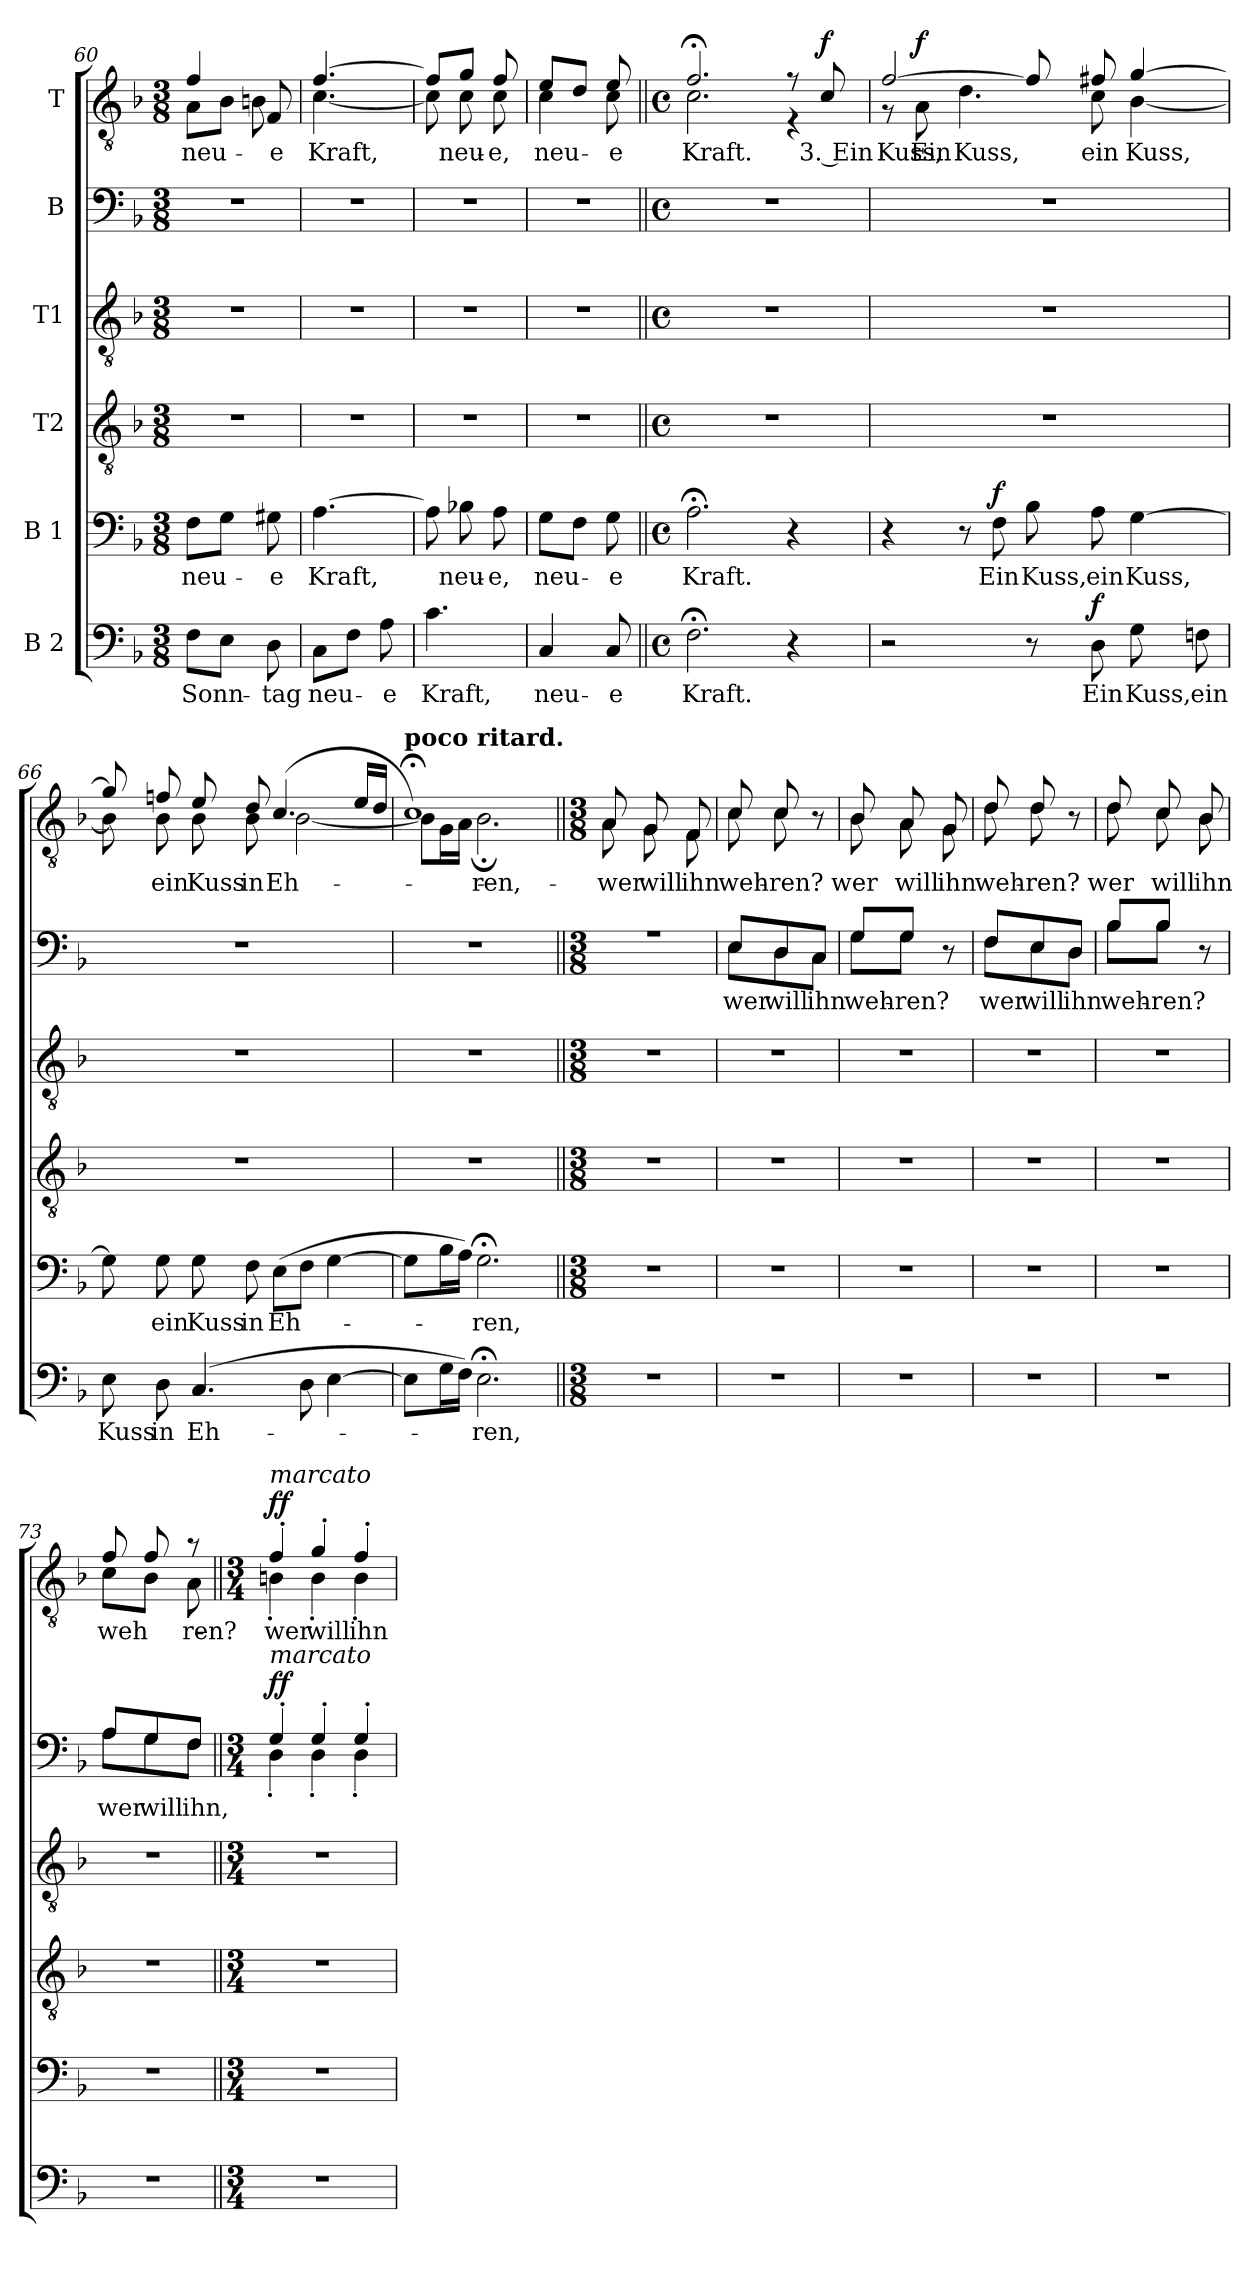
**kern	**text	**dynam	**kern	**text	**dynam	**kern	**kern	**kern	**text	**dynam	**kern	**text	**dynam
*part6	*part6	*part6	*part5	*part5	*part5	*part4	*part3	*part2	*part2	*part2	*part1	*part1	*part1
*staff6	*staff6	*staff6	*staff5	*staff5	*staff5	*staff4	*staff3	*staff2	*staff2	*staff2	*staff1	*staff1	*staff1
*I"B 2	*	*	*I"B 1	*	*	*I"T2	*I"T1	*I"B	*	*	*I"T	*	*
!!LO:PB:g=z
*clefF4	*	*	*clefF4	*	*	*clefGv2	*clefGv2	*clefF4	*	*	*clefGv2	*	*
*k[b-]	*	*	*k[b-]	*	*	*k[b-]	*k[b-]	*k[b-]	*	*	*k[b-]	*	*
*M3/8	*	*	*M3/8	*	*	*M3/8	*M3/8	*M3/8	*	*	*M3/8	*	*
=60	=60	=60	=60	=60	=60	=60	=60	=60	=60	=60	=60	=60	=60
!	!LO:LY:b	!	!	!LO:LY:b	!	!	!	!	!	!	!	!LO:LY:b	!
*	*	*	*	*	*	*	*	*	*	*	*^	*	*
!	!	!	!	!	!	!	!	!	!	!	!	!	!LO:LY:b	!
8F\L	Sonn-	.	8F\L	neu-	.	4.r	4.r	4.r	.	.	4f/	8A\L	neu-	.
8E\J	.	.	8G\J	.	.	.	.	.	.	.	.	8B-\J	.	.
!	!LO:LY:b	!	!	!LO:LY:b	!	!	!	!	!	!	!	!	!LO:LY:b	!
!	!	!	!	!	!	!	!	!	!	!	!	!	!LO:LY:b	!
8D\	-tag	.	8G#X\	-e	.	.	.	.	.	.	8F/	8Bn\	-e	.
=61	=61	=61	=61	=61	=61	=61	=61	=61	=61	=61	=61	=61	=61	=61
!	!LO:LY:b	!	!	!LO:LY:b	!	!	!	!	!	!	!	!	!LO:LY:b	!
!	!	!	!	!	!	!	!	!	!	!	!	!	!LO:LY:b	!
8C\L	neu-	.	[4.A\	Kraft,	.	4.r	4.r	4.r	.	.	[4.f/	[4.c\	Kraft,	.
8F\J	.	.	.	.	.	.	.	.	.	.	.	.	.	.
!	!LO:LY:b	!	!	!	!	!	!	!	!	!	!	!	!	!
8A\	-e	.	.	.	.	.	.	.	.	.	.	.	.	.
=62	=62	=62	=62	=62	=62	=62	=62	=62	=62	=62	=62	=62	=62	=62
!	!LO:LY:b	!	!	!	!	!	!	!	!	!	!	!	!	!
4.c\	Kraft,	.	8A\]	.	.	4.r	4.r	4.r	.	.	8f/L]	8c\]	.	.
!	!	!	!	!LO:LY:b	!	!	!	!	!	!	!	!	!LO:LY:b	!
.	.	.	8B-X\	neu-	.	.	.	.	.	.	8g/J	8c\	neu-	.
!	!	!	!	!LO:LY:b	!	!	!	!	!	!	!	!	!LO:LY:b	!
!	!	!	!	!	!	!	!	!	!	!	!	!	!LO:LY:b	!
.	.	.	8A\	-e,	.	.	.	.	.	.	8f/	8c\	-e,	.
=63	=63	=63	=63	=63	=63	=63	=63	=63	=63	=63	=63	=63	=63	=63
!	!LO:LY:b	!	!	!LO:LY:b	!	!	!	!	!	!	!	!	!LO:LY:b	!
4C/	neu-	.	8G\L	neu-	.	4.r	4.r	4.r	.	.	8e/L	4c\	neu-	.
.	.	.	8F\J	.	.	.	.	.	.	.	8d/J	.	.	.
!	!LO:LY:b	!	!	!LO:LY:b	!	!	!	!	!	!	!	!	!LO:LY:b	!
8C/	-e	.	8G\	-e	.	.	.	.	.	.	8e/	8c\	-e	.
=64||	=64||	=64||	=64||	=64||	=64||	=64||	=64||	=64||	=64||	=64||	=64||	=64||	=64||	=64||
*M4/4	*	*	*M4/4	*	*	*M4/4	*M4/4	*M4/4	*	*	*M4/4	*	*	*
*met(c)	*	*	*met(c)	*	*	*met(c)	*met(c)	*met(c)	*	*	*met(c)	*	*	*
!	!LO:LY:b	!	!	!LO:LY:b	!	!	!	!	!	!	!	!	!LO:LY:b	!
2.F;<\	Kraft.	.	2.A;<\	Kraft.	.	1r	1r	1r	.	.	2.f;</	2.c\	Kraft.	.
4r	.	.	4r	.	.	.	.	.	.	.	8r	4r	.	.
!	!	!	!	!	!	!	!	!	!	!	!	!	!LO:LY:b	!LO:DY:a
.	.	.	.	.	.	.	.	.	.	.	8c/	.	3. Ein	f
!!LO:LB:g=z	!!
=65	=65	=65	=65	=65	=65	=65	=65	=65	=65	=65	=65	=65	=65	=65
!	!	!	!	!	!	!	!	!	!	!	!	!	!LO:LY:b	!
2r	.	.	4r	.	.	1r	1r	1r	.	.	[2f/	8r	Kuss,	.
!	!	!	!	!	!	!	!	!	!	!	!	!	!LO:LY:b	!LO:DY:b
.	.	.	.	.	.	.	.	.	.	.	.	8A\	Ein	f
!	!	!	!	!	!	!	!	!	!	!	!	!	!LO:LY:b	!
.	.	.	8r	.	.	.	.	.	.	.	.	4.d\	Kuss,	.
!	!	!	!	!LO:LY:b	!LO:DY:a	!	!	!	!	!	!	!	!	!
.	.	.	8F\	Ein	f	.	.	.	.	.	.	.	.	.
!	!	!	!	!LO:LY:b	!	!	!	!	!	!	!	!	!	!
8r	.	.	8B-\	Kuss,	.	.	.	.	.	.	8f/]	.	.	.
!	!LO:LY:b	!LO:DY:a	!	!LO:LY:b	!	!	!	!	!	!	!	!	!LO:LY:b	!
8D\	Ein	f	8A\	ein	.	.	.	.	.	.	8f#X/	8c\	ein	.
!	!LO:LY:b	!	!	!LO:LY:b	!	!	!	!	!	!	!	!	!LO:LY:b	!
8G\	Kuss,	.	[4G\	Kuss,	.	.	.	.	.	.	[4g/	[4B-\	Kuss,	.
!	!LO:LY:b	!	!	!	!	!	!	!	!	!	!	!	!	!
8Fn\	ein	.	.	.	.	.	.	.	.	.	.	.	.	.
=66	=66	=66	=66	=66	=66	=66	=66	=66	=66	=66	=66	=66	=66	=66
!	!LO:LY:b	!	!	!	!	!	!	!	!	!	!	!	!	!
8E\	Kuss	.	8G\]	.	.	1r	1r	1r	.	.	8g/]	8B-\]	.	.
!	!LO:LY:b	!	!	!LO:LY:b	!	!	!	!	!	!	!	!	!LO:LY:b	!
8D\	in	.	8G\	ein	.	.	.	.	.	.	8fn/	8B-\	ein	.
!	!LO:LY:b	!	!	!LO:LY:b	!	!	!	!	!	!	!	!	!LO:LY:b	!
(4.C/	Eh-	.	8G\	Kuss	.	.	.	.	.	.	8e/	8B-\	Kuss	.
!	!	!	!	!LO:LY:b	!	!	!	!	!	!	!	!	!LO:LY:b	!
.	.	.	8F\	in	.	.	.	.	.	.	8d/	8B-\	in	.
!	!	!	!	!LO:LY:b	!	!	!	!	!	!	!	!	!LO:LY:b	!
.	.	.	(8E\L	Eh-	.	.	.	.	.	.	(4.c/	[2B-\	Eh-	.
8D\	.	.	8F\J	.	.	.	.	.	.	.	.	.	.	.
[4E\	.	.	[4G\	.	.	.	.	.	.	.	.	.	.	.
.	.	.	.	.	.	.	.	.	.	.	16e/LL	.	.	.
.	.	.	.	.	.	.	.	.	.	.	16d/JJ	.	.	.
=67	=67	=67	=67	=67	=67	=67	=67	=67	=67	=67	=67	=67	=67	=67
!	!	!	!	!	!	!	!	!	!	!	!LO:TX:a:B:t=poco ritard.	!	!	!
8E\L]	.	.	8G\L]	.	.	1r	1r	1r	.	.	1c;<)	8B-\L]	.	.
16G\L	.	.	16B-\L	.	.	.	.	.	.	.	.	16G\L	.	.
16F\JJ)	.	.	16A\JJ)	.	.	.	.	.	.	.	.	16A\JJ	.	.
!	!LO:LY:b	!	!	!LO:LY:b	!	!	!	!	!	!	!	!	!LO:LY:b	!
2.E;<\	-ren,	.	2.G;<\	-ren,	.	.	.	.	.	.	.	2.B-;\	-ren,	.
!!LO:LB:g=z	!!
=68||	=68||	=68||	=68||	=68||	=68||	=68||	=68||	=68||	=68||	=68||	=68||	=68||	=68||	=68||
*M3/8	*	*	*M3/8	*	*	*M3/8	*M3/8	*M3/8	*	*	*M3/8	*	*	*
*	*	*	*	*	*	*	*	*^	*	*	*	*	*	*
!	!	!	!	!	!	!	!	!	!	!	!	!	!	!LO:LY:b	!
4.r	.	.	4.r	.	.	4.r	4.r	4.r	4.ryy	.	.	8A/	8A\	wer	.
!	!	!	!	!	!	!	!	!	!	!	!	!	!	!LO:LY:b	!
.	.	.	.	.	.	.	.	.	.	.	.	8G/	8G\	will	.
!	!	!	!	!	!	!	!	!	!	!	!	!	!	!LO:LY:b	!
.	.	.	.	.	.	.	.	.	.	.	.	8F/	8F\	ihn	.
=69	=69	=69	=69	=69	=69	=69	=69	=69	=69	=69	=69	=69	=69	=69	=69
!	!	!	!	!	!	!	!	!	!	!LO:LY:b	!	!	!	!LO:LY:b	!
4.r	.	.	4.r	.	.	4.r	4.r	8E/L	8E\L	wer	.	8c/	8c\	weh-	.
!	!	!	!	!	!	!	!	!	!	!LO:LY:b	!	!	!	!LO:LY:b	!
.	.	.	.	.	.	.	.	8D/	8D\	will	.	8c/	8c\	-ren?	.
!	!	!	!	!	!	!	!	!	!	!LO:LY:b	!	!	!	!	!
.	.	.	.	.	.	.	.	8C/J	8C\J	ihn	.	8r	8ryy	.	.
=70	=70	=70	=70	=70	=70	=70	=70	=70	=70	=70	=70	=70	=70	=70	=70
!	!	!	!	!	!	!	!	!	!	!LO:LY:b	!	!	!	!LO:LY:b	!
4.r	.	.	4.r	.	.	4.r	4.r	8G/L	8G\L	weh-	.	8B-/	8B-\	wer	.
!	!	!	!	!	!	!	!	!	!	!LO:LY:b	!	!	!	!LO:LY:b	!
.	.	.	.	.	.	.	.	8G/J	8G\J	-ren?	.	8A/	8A\	will	.
!	!	!	!	!	!	!	!	!	!	!	!	!	!	!LO:LY:b	!
.	.	.	.	.	.	.	.	8r	8ryy	.	.	8G/	8G\	ihn	.
=71	=71	=71	=71	=71	=71	=71	=71	=71	=71	=71	=71	=71	=71	=71	=71
!	!	!	!	!	!	!	!	!	!	!LO:LY:b	!	!	!	!LO:LY:b	!
4.r	.	.	4.r	.	.	4.r	4.r	8F/L	8F\L	wer	.	8d/	8d\	weh-	.
!	!	!	!	!	!	!	!	!	!	!LO:LY:b	!	!	!	!LO:LY:b	!
.	.	.	.	.	.	.	.	8E/	8E\	will	.	8d/	8d\	-ren?	.
!	!	!	!	!	!	!	!	!	!	!LO:LY:b	!	!	!	!	!
.	.	.	.	.	.	.	.	8D/J	8D\J	ihn	.	8r	8ryy	.	.
=72	=72	=72	=72	=72	=72	=72	=72	=72	=72	=72	=72	=72	=72	=72	=72
!	!	!	!	!	!	!	!	!	!	!LO:LY:b	!	!	!	!LO:LY:b	!
4.r	.	.	4.r	.	.	4.r	4.r	8B-/L	8B-\L	weh-	.	8d/	8d\	wer	.
!	!	!	!	!	!	!	!	!	!	!LO:LY:b	!	!	!	!LO:LY:b	!
.	.	.	.	.	.	.	.	8B-/J	8B-\J	-ren?	.	8c/	8c\	will	.
!	!	!	!	!	!	!	!	!	!	!	!	!	!	!LO:LY:b	!
.	.	.	.	.	.	.	.	8r	8ryy	.	.	8B-/	8B-\	ihn	.
!!LO:LB:g=z	!!
=73	=73	=73	=73	=73	=73	=73	=73	=73	=73	=73	=73	=73	=73	=73	=73
!	!	!	!	!	!	!	!	!	!	!LO:LY:b	!	!	!	!LO:LY:b	!
4.r	.	.	4.r	.	.	4.r	4.r	8A/L	8A\L	wer	.	8f/	8c\L	weh-	.
!	!	!	!	!	!	!	!	!	!	!LO:LY:b	!	!	!	!	!
.	.	.	.	.	.	.	.	8G/	8G\	will	.	8f/	8B-\J	.	.
!	!	!	!	!	!	!	!	!	!	!LO:LY:b	!	!	!	!LO:LY:b	!
.	.	.	.	.	.	.	.	8F/J	8F\J	ihn,	.	8r	8A\	-ren?	.
=74||	=74||	=74||	=74||	=74||	=74||	=74||	=74||	=74||	=74||	=74||	=74||	=74||	=74||	=74||	=74||
*M3/4	*	*	*M3/4	*	*	*M3/4	*M3/4	*M3/4	*	*	*	*M3/4	*	*	*
!	!	!	!	!	!	!	!	!	!	!	!	!LO:TX:a:i:t=marcato	!	!	!
!	!	!	!	!	!	!	!	!LO:TX:a:i:t=marcato	!	!	!	!	!	!	!
!	!	!	!	!	!	!	!	!	!	!	!LO:DY:a	!	!	!LO:LY:b	!LO:DY:a
2.r	.	.	2.r	.	.	2.r	2.r	4G'/	4D'\	.	ff	4f'/	4Bn'\	wer	ff
!	!	!	!	!	!	!	!	!	!	!	!	!	!	!LO:LY:b	!
.	.	.	.	.	.	.	.	4G'/	4D'\	.	.	4g'/	4B'\	will	.
!	!	!	!	!	!	!	!	!	!	!	!	!	!	!LO:LY:b	!
.	.	.	.	.	.	.	.	4G'/	4D'\	.	.	4f'/	4B'\	ihn	.
*	*	*	*	*	*	*	*	*v	*v	*	*	*	*	*	*
*	*	*	*	*	*	*	*	*	*	*	*v	*v	*	*
=	=	=	=	=	=	=	=	=	=	=	=	=	=
*-	*-	*-	*-	*-	*-	*-	*-	*-	*-	*-	*-	*-	*-
